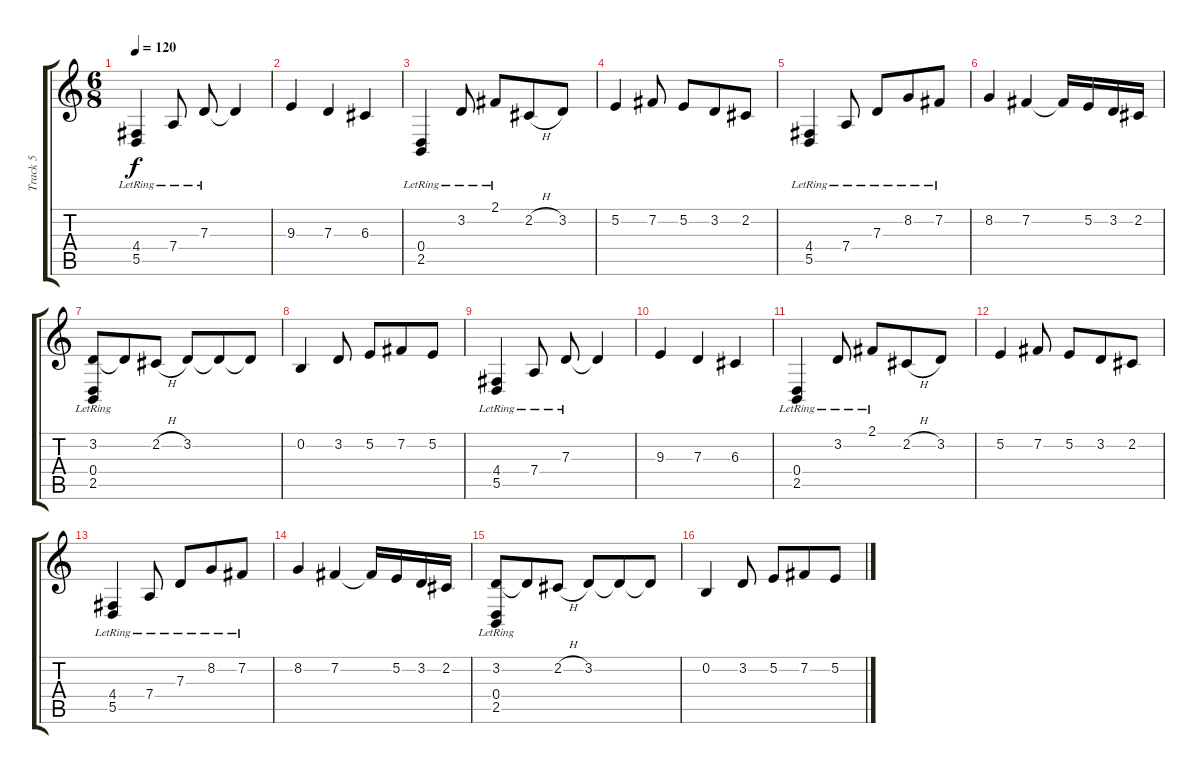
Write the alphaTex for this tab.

\track ("Track 5" "Track 5") {instrument electricgrandpiano}
\staff {score tabs}
\tuning (E4 B3 G3 D3 A2 E2) {hide}
\ts (6 8)
\tempo 120
\clef g2
\ks c
(4.4{lr} 5.5{lr}).4{dy f} 7.4{lr}.8 7.3{lr}.8 7.3{t}.4 |
9.3.4 7.3.4 6.3.4 |
(0.4{lr} 2.5{lr}).4 3.2{lr}.8 2.1{lr}.8 2.2{h}.8 3.2.8 |
5.2.4 7.2.8 5.2.8 3.2.8 2.2.8 |
(4.4{lr} 5.5{lr}).4 7.4{lr}.8 7.3{lr}.8 8.2{lr}.8 7.2{lr}.8 |
8.2.4 7.2.4 7.2{t}.16 5.2.16 3.2.16 2.2.16 |
(3.2{lr} 0.4{lr} 2.5{lr}).8 3.2{t}.8 2.2{h}.8 3.2.8 3.2{t}.8 3.2{t}.8 |
0.2.4 3.2.8 5.2.8 7.2.8 5.2.8 |
(4.4{lr} 5.5{lr}).4 7.4{lr}.8 7.3{lr}.8 7.3{t}.4 |
9.3.4 7.3.4 6.3.4 |
(0.4{lr} 2.5{lr}).4 3.2{lr}.8 2.1{lr}.8 2.2{h}.8 3.2.8 |
5.2.4 7.2.8 5.2.8 3.2.8 2.2.8 |
(4.4{lr} 5.5{lr}).4 7.4{lr}.8 7.3{lr}.8 8.2{lr}.8 7.2{lr}.8 |
8.2.4 7.2.4 7.2{t}.16 5.2.16 3.2.16 2.2.16 |
(3.2{lr} 0.4{lr} 2.5{lr}).8 3.2{t}.8 2.2{h}.8 3.2.8 3.2{t}.8 3.2{t}.8 |
0.2.4 3.2.8 5.2.8 7.2.8 5.2.8
